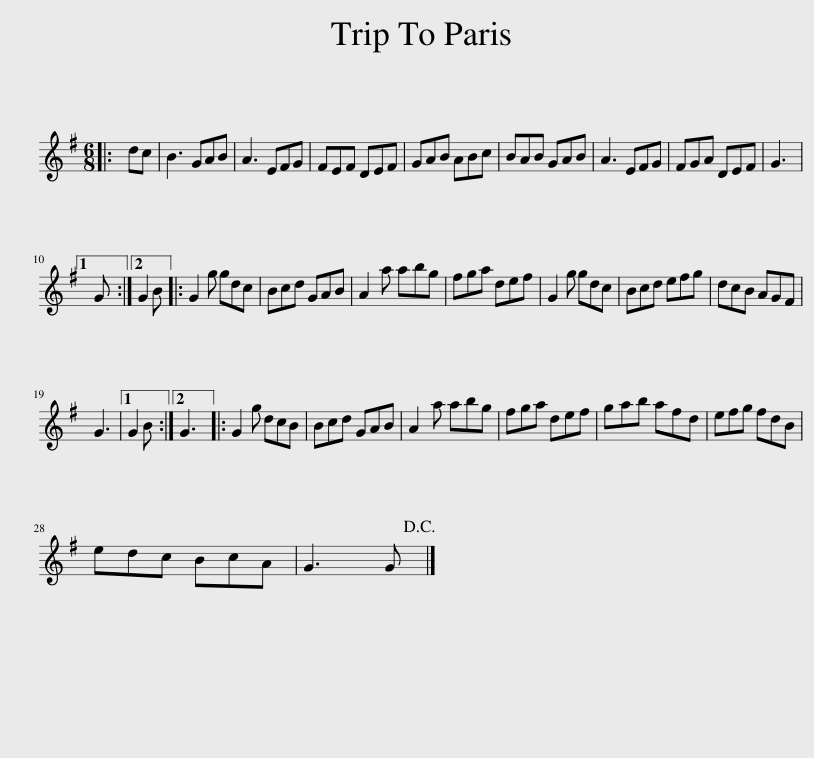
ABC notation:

X:1
L:1/8
M:6/8
I:linebreak $
K:G
V:1 treble
V:1
|: dc | B3 GAB | A3 EFG | FEF DEF | GAB ABc | %5
 BAB GAB | A3 EFG | FGA DEF | G3 |1$ G :|2 %10
 G2 B |: G2 g gdc | Bcd GAB | A2 a abg | fga def | %15
 G2 g gdc | Bcd efg | dcB AGF |$ G3 |1 G2 B :|2 %20
 G3 |: G2 g dcB | Bcd GAB | A2 a abg | fga def | %25
 gab afd | efg fdB |$ edc BcA | G3 G!D.C.! |] %29
